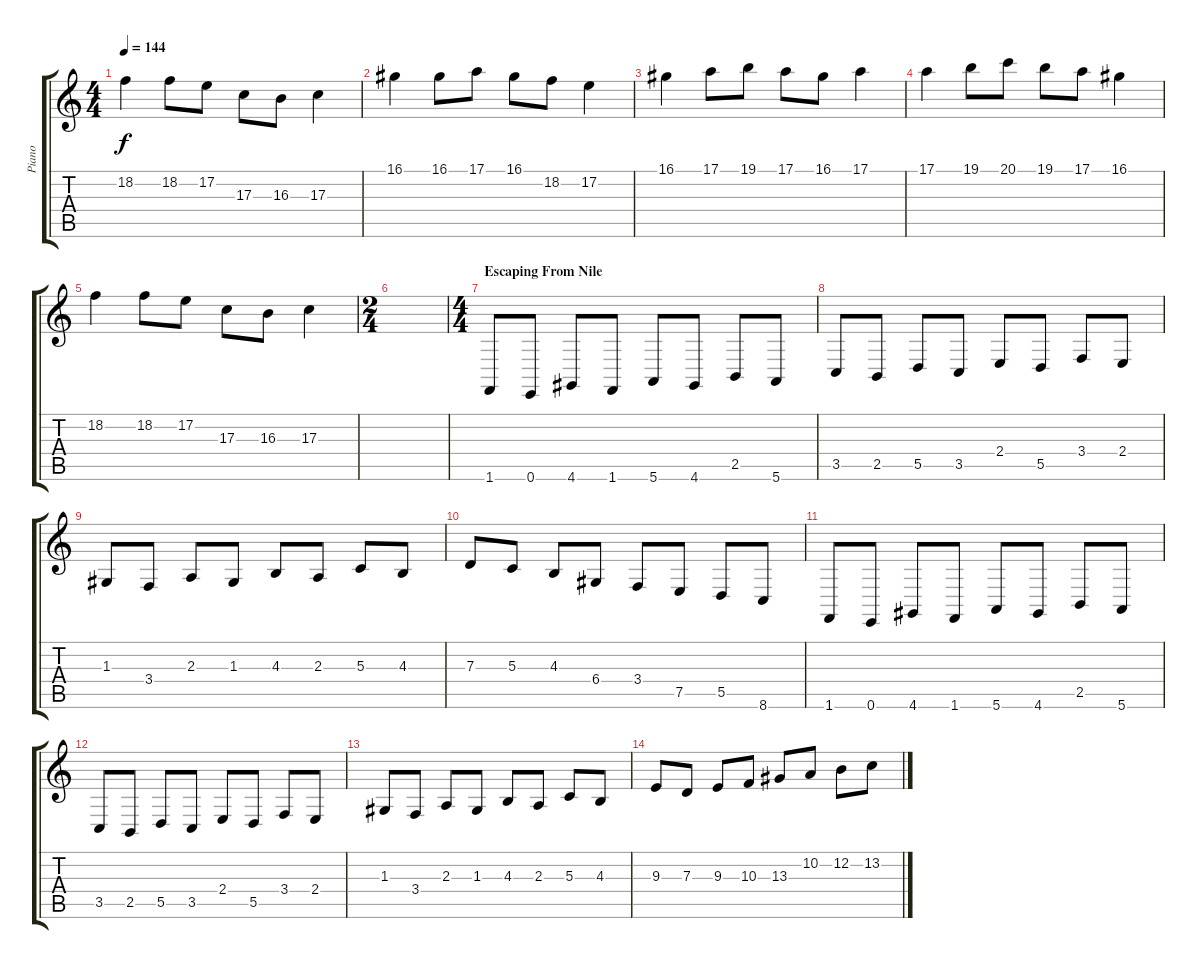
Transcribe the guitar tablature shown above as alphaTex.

\track ("Piano" "Piano") {instrument acousticgrandpiano}
\staff {score tabs}
\tuning (E4 B3 G3 D3 A2 E2) {hide}
\ts (4 4)
\tempo 144
\clef g2
\ks c
18.2.4{dy f} 18.2.8 17.2.8 17.3.8 16.3.8 17.3.4 |
16.1.4 16.1.8 17.1.8 16.1.8 18.2.8 17.2.4 |
16.1.4 17.1.8 19.1.8 17.1.8 16.1.8 17.1.4 |
17.1.4 19.1.8 20.1.8 19.1.8 17.1.8 16.1.4 |
18.2.4 18.2.8 17.2.8 17.3.8 16.3.8 17.3.4 |
\ts (2 4)
|
\ts (4 4)
\section ("" "Escaping From Nile")
1.6.8 0.6.8 4.6.8 1.6.8 5.6.8 4.6.8 2.5.8 5.6.8 |
3.5.8 2.5.8 5.5.8 3.5.8 2.4.8 5.5.8 3.4.8 2.4.8 |
1.3.8 3.4.8 2.3.8 1.3.8 4.3.8 2.3.8 5.3.8 4.3.8 |
7.3.8 5.3.8 4.3.8 6.4.8 3.4.8 7.5.8 5.5.8 8.6.8 |
1.6.8 0.6.8 4.6.8 1.6.8 5.6.8 4.6.8 2.5.8 5.6.8 |
3.5.8 2.5.8 5.5.8 3.5.8 2.4.8 5.5.8 3.4.8 2.4.8 |
1.3.8 3.4.8 2.3.8 1.3.8 4.3.8 2.3.8 5.3.8 4.3.8 |
9.3.8 7.3.8 9.3.8 10.3.8 13.3.8 10.2.8 12.2.8 13.2.8
